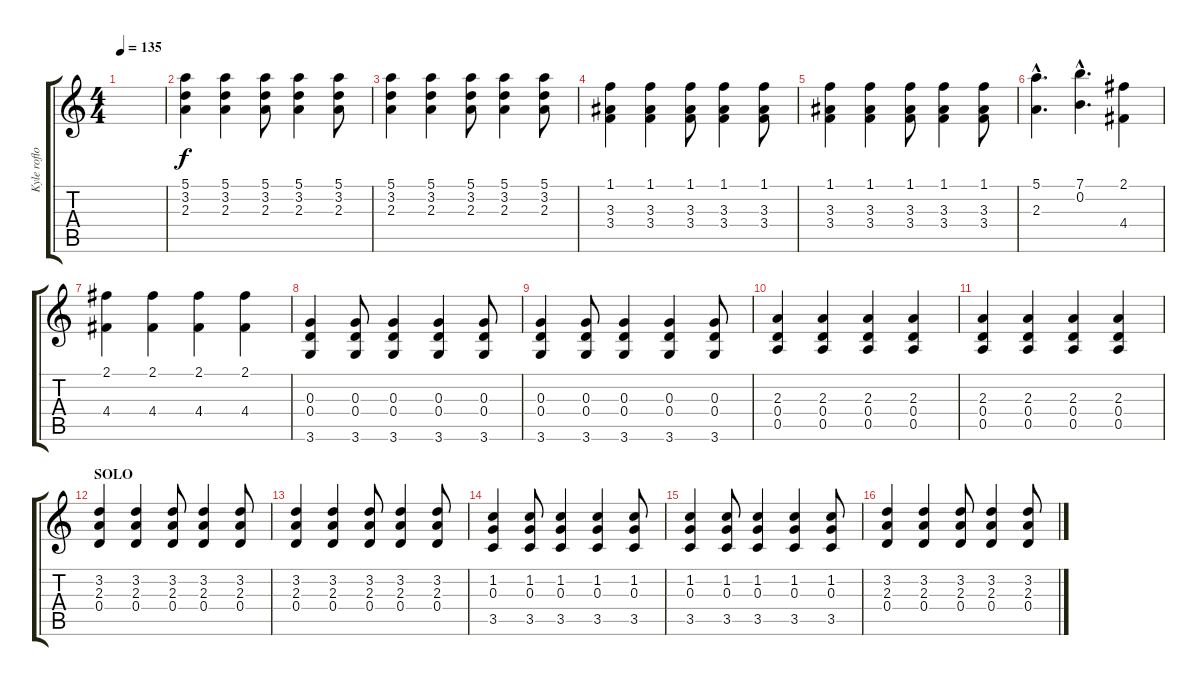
\track ("Kyle roflolomg" "Kyle roflo") {instrument acousticguitarnylon}
\staff {score tabs}
\tuning (E4 B3 G3 D3 A2 E2) {hide}
\ts (4 4)
\tempo 135
\clef g2
\ks c
|
(5.1 3.2 2.3).4 (5.1 3.2 2.3).4 (5.1 3.2 2.3).8 (5.1 3.2 2.3).4 (5.1 3.2 2.3).8 |
(5.1 3.2 2.3).4 (5.1 3.2 2.3).4 (5.1 3.2 2.3).8 (5.1 3.2 2.3).4 (5.1 3.2 2.3).8 |
(1.1 3.3 3.4).4 (1.1 3.3 3.4).4 (1.1 3.3 3.4).8 (1.1 3.3 3.4).4 (1.1 3.3 3.4).8 |
(1.1 3.3 3.4).4 (1.1 3.3 3.4).4 (1.1 3.3 3.4).8 (1.1 3.3 3.4).4 (1.1 3.3 3.4).8 |
(5.1{hac} 2.3{hac}).4{d} (7.1{hac} 0.2{hac}).4{d} (2.1 4.4).4 |
(2.1 4.4).4 (2.1 4.4).4 (2.1 4.4).4 (2.1 4.4).4 |
(0.3 0.4 3.6).4 (0.3 0.4 3.6).8 (0.3 0.4 3.6).4 (0.3 0.4 3.6).4 (0.3 0.4 3.6).8 |
(0.3 0.4 3.6).4 (0.3 0.4 3.6).8 (0.3 0.4 3.6).4 (0.3 0.4 3.6).4 (0.3 0.4 3.6).8 |
(2.3 0.4 0.5).4 (2.3 0.4 0.5).4 (2.3 0.4 0.5).4 (2.3 0.4 0.5).4 |
(2.3 0.4 0.5).4 (2.3 0.4 0.5).4 (2.3 0.4 0.5).4 (2.3 0.4 0.5).4 |
\section ("" "SOLO")
(3.2 2.3 0.4).4 (3.2 2.3 0.4).4 (3.2 2.3 0.4).8 (3.2 2.3 0.4).4 (3.2 2.3 0.4).8 |
(3.2 2.3 0.4).4 (3.2 2.3 0.4).4 (3.2 2.3 0.4).8 (3.2 2.3 0.4).4 (3.2 2.3 0.4).8 |
(1.2 0.3 3.5).4 (1.2 0.3 3.5).8 (1.2 0.3 3.5).4 (1.2 0.3 3.5).4 (1.2 0.3 3.5).8 |
(1.2 0.3 3.5).4 (1.2 0.3 3.5).8 (1.2 0.3 3.5).4 (1.2 0.3 3.5).4 (1.2 0.3 3.5).8 |
(3.2 2.3 0.4).4 (3.2 2.3 0.4).4 (3.2 2.3 0.4).8 (3.2 2.3 0.4).4 (3.2 2.3 0.4).8
